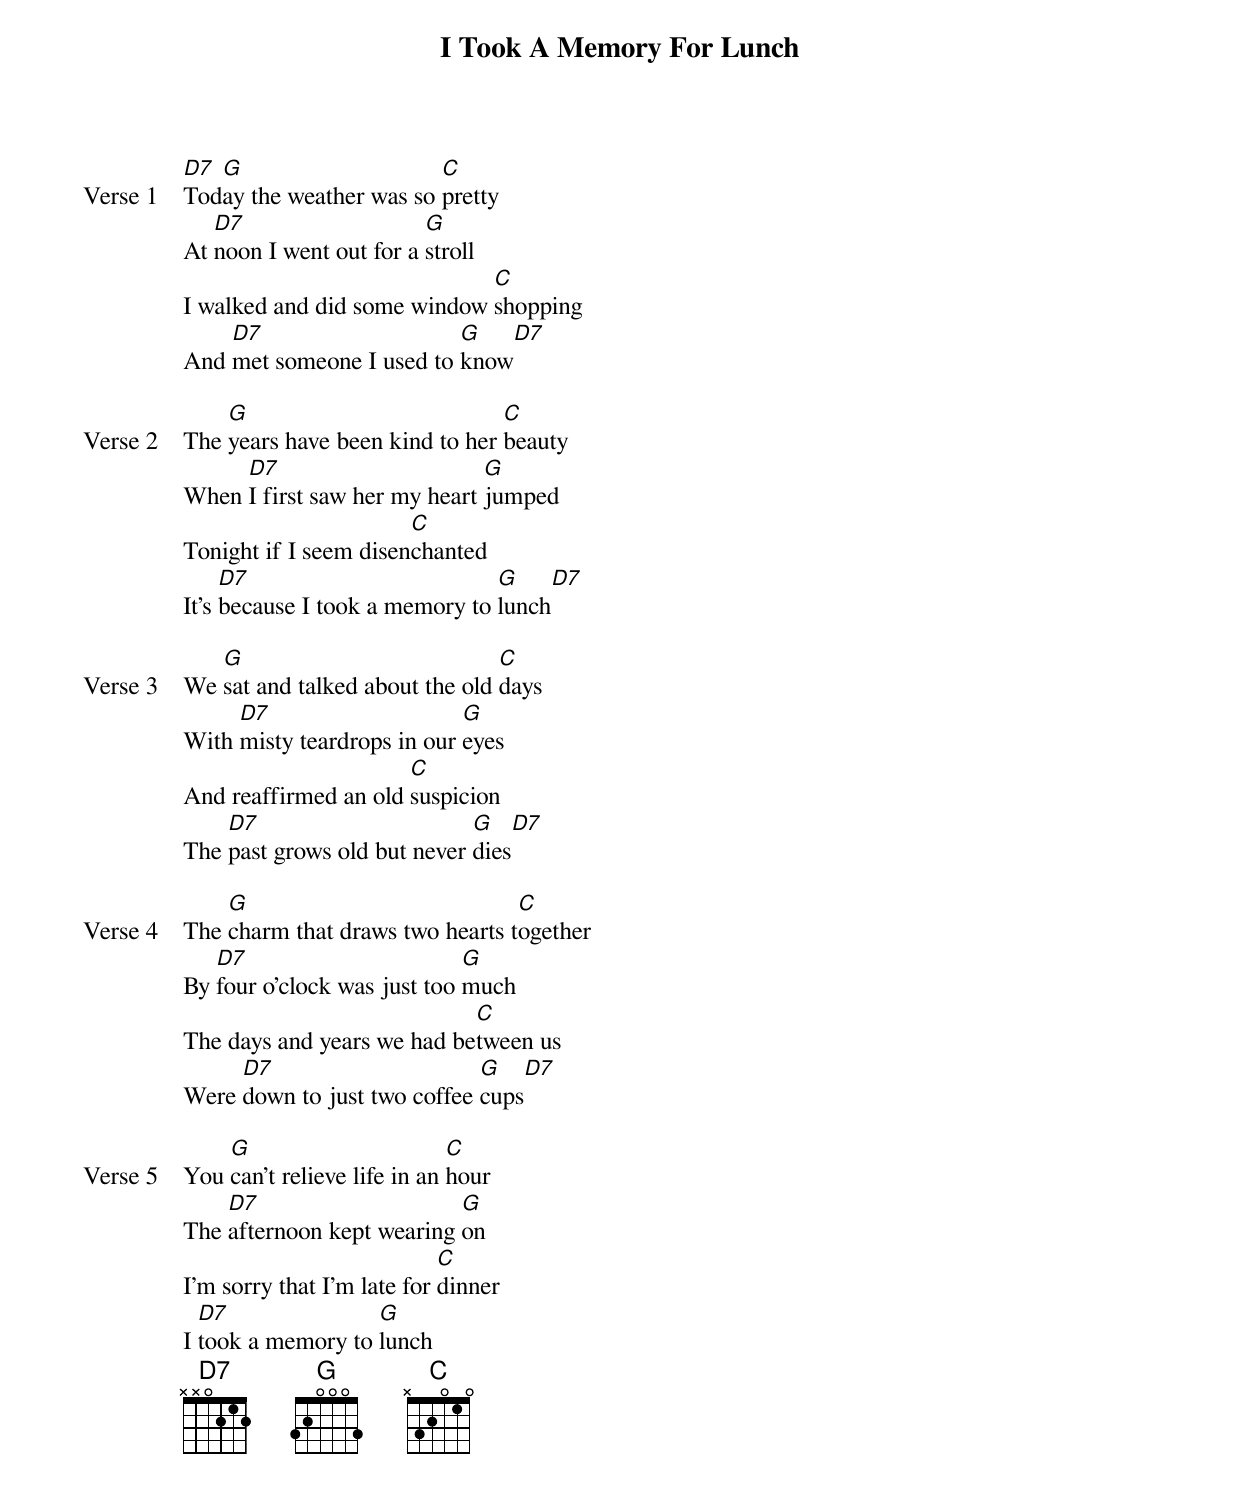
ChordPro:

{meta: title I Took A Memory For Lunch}
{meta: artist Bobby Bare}
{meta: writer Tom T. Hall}

{start_of_verse: Verse 1}
[D7]Tod[G]ay the weather was so [C]pretty
At [D7]noon I went out for a [G]stroll
I walked and did some window [C]shopping
And [D7]met someone I used to [G]know[D7]
{end_of_verse}

{start_of_verse: Verse 2}
The [G]years have been kind to her [C]beauty
When [D7]I first saw her my heart [G]jumped
Tonight if I seem disen[C]chanted
It's [D7]because I took a memory to [G]lunch[D7]
{end_of_verse}

{start_of_verse: Verse 3}
We [G]sat and talked about the old [C]days
With [D7]misty teardrops in our [G]eyes
And reaffirmed an old [C]suspicion
The [D7]past grows old but never [G]dies[D7]
{end_of_verse}

{start_of_verse: Verse 4}
The [G]charm that draws two hearts t[C]ogether
By [D7]four o'clock was just too [G]much
The days and years we had be[C]tween us
Were [D7]down to just two coffee [G]cups[D7]
{end_of_verse}

{start_of_verse: Verse 5}
You [G]can't relieve life in an [C]hour
The [D7]afternoon kept wearing [G]on
I'm sorry that I'm late for [C]dinner
I [D7]took a memory to [G]lunch
{end_of_verse}
